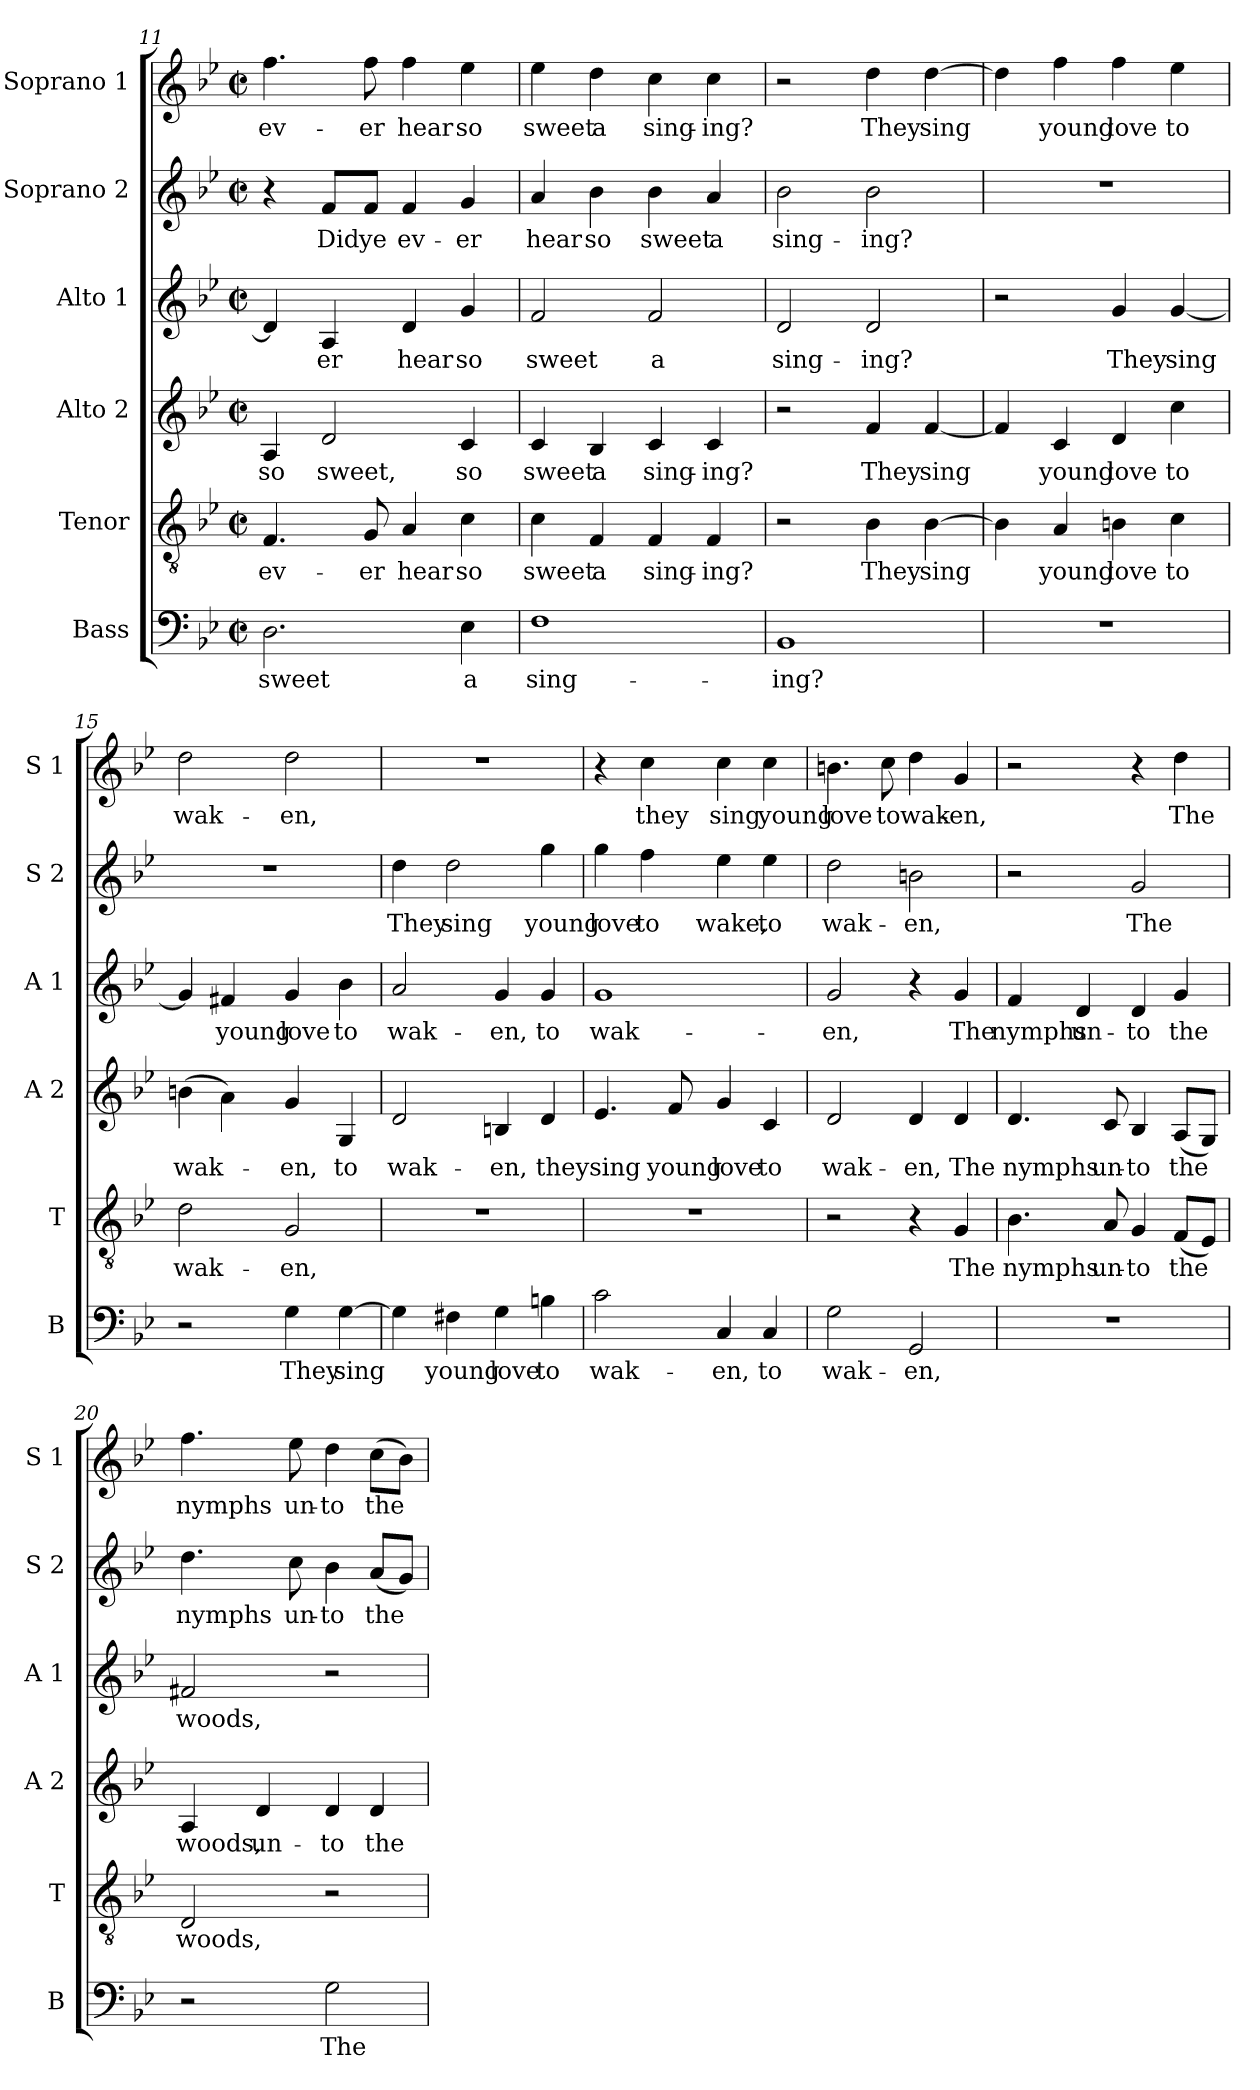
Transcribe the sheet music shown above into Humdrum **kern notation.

**kern	**text	**kern	**text	**kern	**text	**kern	**text	**kern	**text	**kern	**text
*part6	*part6	*part5	*part5	*part4	*part4	*part3	*part3	*part2	*part2	*part1	*part1
*staff6	*staff6	*staff5	*staff5	*staff4	*staff4	*staff3	*staff3	*staff2	*staff2	*staff1	*staff1
*I"Bass	*	*I"Tenor	*	*I"Alto 2	*	*I"Alto 1	*	*I"Soprano 2	*	*I"Soprano 1	*
*I'B	*	*I'T	*	*I'A 2	*	*I'A 1	*	*I'S 2	*	*I'S 1	*
*clefF4	*	*clefGv2	*	*clefG2	*	*clefG2	*	*clefG2	*	*clefG2	*
*k[b-e-]	*	*k[b-e-]	*	*k[b-e-]	*	*k[b-e-]	*	*k[b-e-]	*	*k[b-e-]	*
*B-:	*	*B-:	*	*B-:	*	*B-:	*	*B-:	*	*B-:	*
*M2/2	*	*M2/2	*	*M2/2	*	*M2/2	*	*M2/2	*	*M2/2	*
*met(c|)	*	*met(c|)	*	*met(c|)	*	*met(c|)	*	*met(c|)	*	*met(c|)	*
=11	=11	=11	=11	=11	=11	=11	=11	=11	=11	=11	=11
2.D\	sweet	4.F/	ev-	4A/	so	4d/]	.	4r	.	4.ff\	ev-
.	.	.	.	2d/	sweet,	4A/	-er	8f/L	Did	.	.
.	.	8G/	-er	.	.	.	.	8f/J	ye	8ff\	-er
.	.	4A/	hear	.	.	4d/	hear	4f/	ev-	4ff\	hear
4E-\	a	4c\	so	4c/	so	4g/	so	4g/	-er	4ee-\	so
=12	=12	=12	=12	=12	=12	=12	=12	=12	=12	=12	=12
1F	sing-	4c\	sweet	4c/	sweet	2f/	sweet	4a/	hear	4ee-\	sweet
.	.	4F/	a	4B-/	a	.	.	4b-\	so	4dd\	a
.	.	4F/	sing-	4c/	sing-	2f/	a	4b-\	sweet	4cc\	sing-
.	.	4F/	-ing?	4c/	-ing?	.	.	4a/	a	4cc\	-ing?
!!LO:LB:g=z
=13	=13	=13	=13	=13	=13	=13	=13	=13	=13	=13	=13
1BB-	-ing?	2r	.	2r	.	2d/	sing-	2b-\	sing-	2r	.
.	.	4B-\	They	4f/	They	2d/	-ing?	2b-\	-ing?	4dd\	They
.	.	[4B-\	sing	[4f/	sing	.	.	.	.	[4dd\	sing
=14	=14	=14	=14	=14	=14	=14	=14	=14	=14	=14	=14
1r	.	4B-\]	.	4f/]	.	2r	.	1r	.	4dd\]	.
.	.	4A/	young	4c/	young	.	.	.	.	4ff\	young
.	.	4Bn\	love	4d/	love	4g/	They	.	.	4ff\	love
.	.	4c\	to	4cc\	to	[4g/	sing	.	.	4ee-\	to
=15	=15	=15	=15	=15	=15	=15	=15	=15	=15	=15	=15
2r	.	2d\	wak-	(>4bn\	wak-	4g/]	.	1r	.	2dd\	wak-
.	.	.	.	4a\)	.	4f#X/	young	.	.	.	.
4G\	They	2G/	-en,	4g/	-en,	4g/	love	.	.	2dd\	-en,
[4G\	sing	.	.	4G/	to	4b-\	to	.	.	.	.
=16	=16	=16	=16	=16	=16	=16	=16	=16	=16	=16	=16
4G\]	.	1r	.	2d/	wak-	2a/	wak-	4dd\	They	1r	.
4F#X\	young	.	.	.	.	.	.	2dd\	sing	.	.
4G\	love	.	.	4Bn/	-en,	4g/	-en,	.	.	.	.
4Bn\	to	.	.	4d/	they	4g/	to	4gg\	young	.	.
=17	=17	=17	=17	=17	=17	=17	=17	=17	=17	=17	=17
2c\	wak-	1r	.	4.e-/	sing	1g	wak-	4gg\	love	4r	.
.	.	.	.	.	.	.	.	4ff\	to	4cc\	they
.	.	.	.	8f/	young	.	.	.	.	.	.
4C/	-en,	.	.	4g/	love	.	.	4ee-\	wake,	4cc\	sing
4C/	to	.	.	4c/	to	.	.	4ee-\	to	4cc\	young
!!LO:LB:g=z
=18	=18	=18	=18	=18	=18	=18	=18	=18	=18	=18	=18
2G\	wak-	2r	.	2d/	wak-	2g/	-en,	2dd\	wak-	4.bn\	love
.	.	.	.	.	.	.	.	.	.	8cc\	to
2GG/	-en,	4r	.	4d/	-en,	4r	.	2bn\	-en,	4dd\	wak-
.	.	4G/	The	4d/	The	4g/	The	.	.	4g/	-en,
=19	=19	=19	=19	=19	=19	=19	=19	=19	=19	=19	=19
1r	.	4.B-\	nymphs	4.d/	nymphs	4f/	nymphs	2r	.	2r	.
.	.	.	.	.	.	4d/	un-	.	.	.	.
.	.	8A/	un-	8c/	un-	.	.	.	.	.	.
.	.	4G/	-to	4B-/	-to	4d/	-to	2g/	The	4r	.
.	.	(8F/L	the	(8A/L	the	4g/	the	.	.	4dd\	The
.	.	8E-/J)	.	8G/J)	.	.	.	.	.	.	.
=20	=20	=20	=20	=20	=20	=20	=20	=20	=20	=20	=20
2r	.	2D/	woods,	4A/	woods,	2f#X/	woods,	4.dd\	nymphs	4.ff\	nymphs
.	.	.	.	4d/	un-	.	.	.	.	.	.
.	.	.	.	.	.	.	.	8cc\	un-	8ee-\	un-
2G\	The	2r	.	4d/	-to	2r	.	4b-\	-to	4dd\	-to
.	.	.	.	4d/	the	.	.	(8a/L	the	(8cc\L	the
.	.	.	.	.	.	.	.	8g/J)	.	8b-\J)	.
=	=	=	=	=	=	=	=	=	=	=	=
*-	*-	*-	*-	*-	*-	*-	*-	*-	*-	*-	*-
